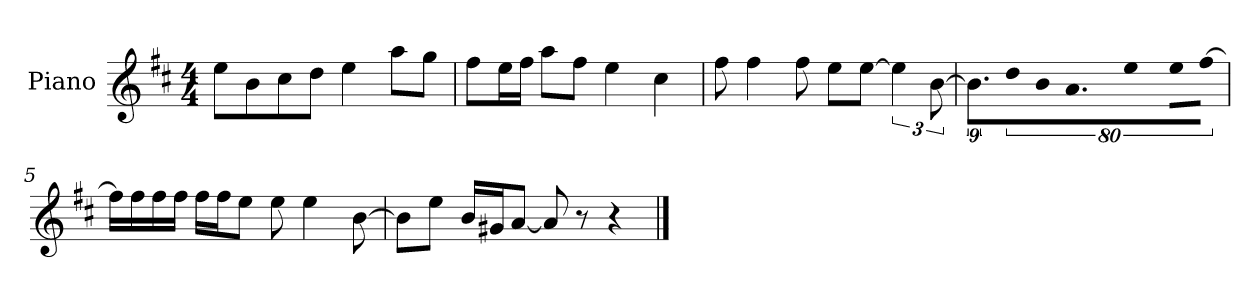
**kern
*part1
*staff1
*I"Piano
*I'P-no
*clefG2
*k[f#c#]
*M4/4
*MM90
=1
8ee\L
8b\
8cc#\
8dd\J
4ee\
8aa\L
8gg\J
=2
8ff#\L
16ee\L
16ff#\JJ
8aa\L
8ff#\J
4ee\
4cc#\
=3
8ff#\
4ff#\
8ff#\
8ee\L
[8ee\J
6ee\]
[12b\
=4
9.b\L]
!LO:N:vis=8
640%71dd\
!LO:N:vis=8
640%71b\
9.a\J
!LO:N:vis=4
1920%427ee\
!LO:N:vis=8
640%71ee\L
!LO:N:vis=8
[640%71ff#\J
=5
16ff#\LL]
16ff#\
16ff#\
16ff#\JJ
16ff#\LL
16ff#\J
8ee\J
8ee\
4ee\
[8b\
!!LO:LB:g=z
=6
8b\L]
8ee\J
16b/LL
16g#X/J
[8a/J
8a/]
8r
4r
==
*-
